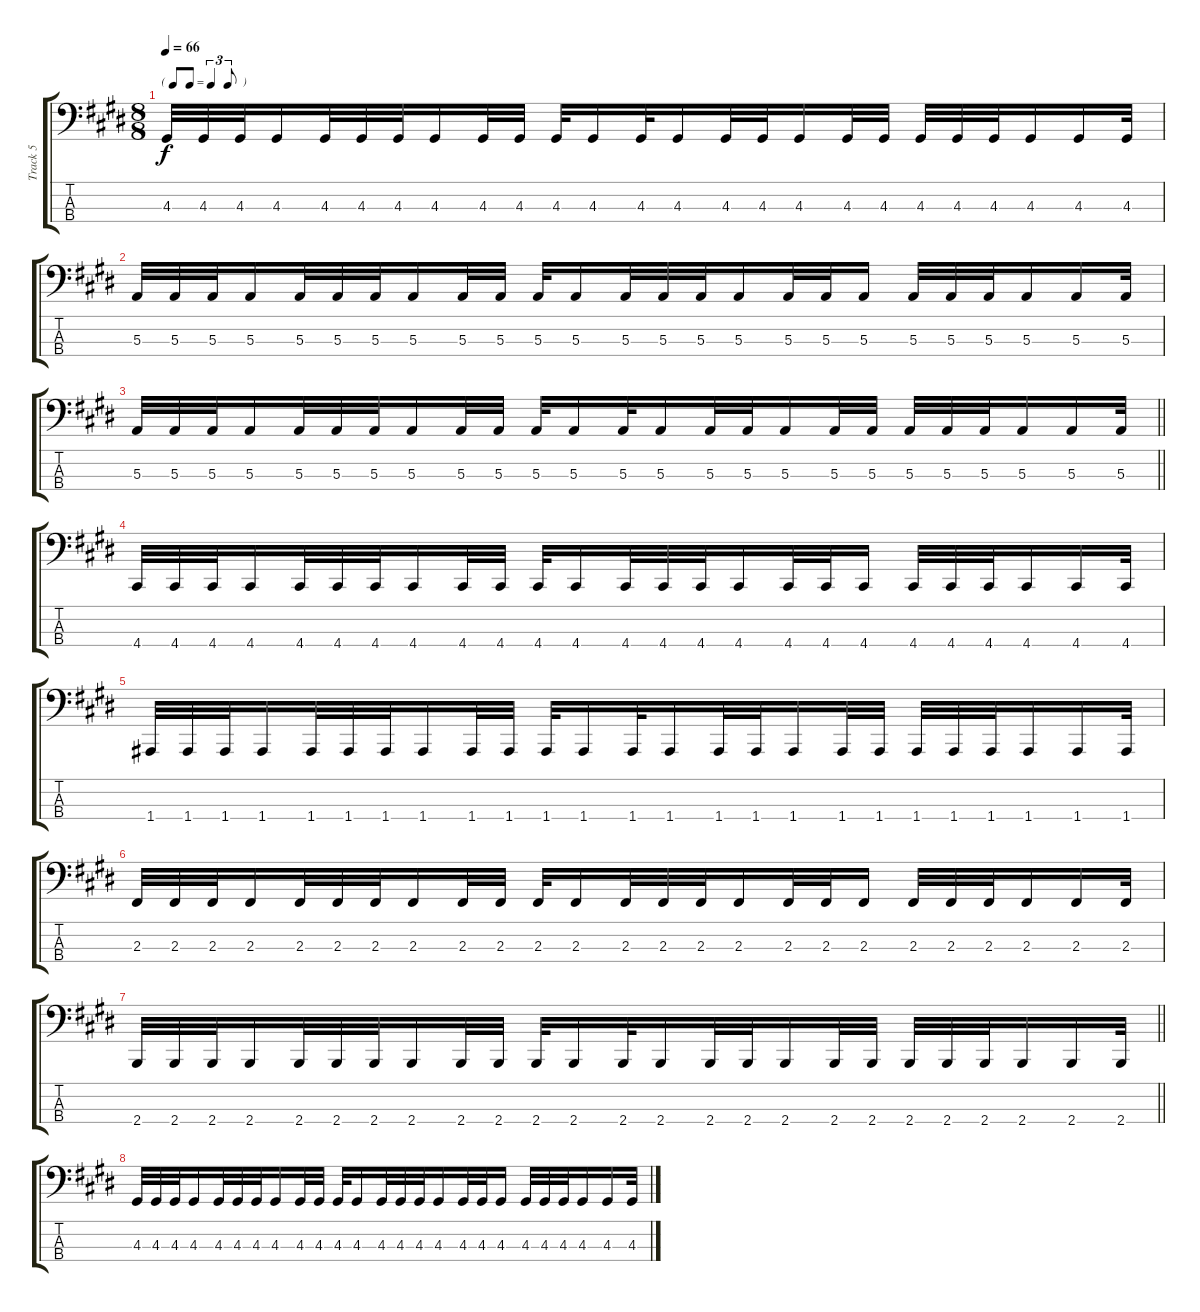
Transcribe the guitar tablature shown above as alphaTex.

\track ("Track 5" "Track 5") {instrument electricbasspick}
\staff {score tabs}
\tuning (D2 A1 E1 A0) {hide}
\ts (8 8)
\tf triplet8th
\tempo 66
\clef f4
\ks c#minor
4.3.32{dy f} 4.3.32 4.3.32 4.3.16 4.3.32 4.3.32 4.3.32 4.3.16 4.3.32 4.3.32 4.3.32 4.3.16 4.3.32 4.3.16 4.3.32 4.3.32 4.3.16 4.3.32 4.3.32 4.3.32 4.3.32 4.3.32 4.3.16 4.3.16 4.3.32 |
5.3.32 5.3.32 5.3.32 5.3.16 5.3.32 5.3.32 5.3.32 5.3.16 5.3.32 5.3.32 5.3.32 5.3.16 5.3.32 5.3.32 5.3.32 5.3.16 5.3.32 5.3.32 5.3.16 5.3.32 5.3.32 5.3.32 5.3.16 5.3.16 5.3.32 |
\barLineRight lightlight
5.3.32 5.3.32 5.3.32 5.3.16 5.3.32 5.3.32 5.3.32 5.3.16 5.3.32 5.3.32 5.3.32 5.3.16 5.3.32 5.3.16 5.3.32 5.3.32 5.3.16 5.3.32 5.3.32 5.3.32 5.3.32 5.3.32 5.3.16 5.3.16 5.3.32 |
4.4.32 4.4.32 4.4.32 4.4.16 4.4.32 4.4.32 4.4.32 4.4.16 4.4.32 4.4.32 4.4.32 4.4.16 4.4.32 4.4.32 4.4.32 4.4.16 4.4.32 4.4.32 4.4.16 4.4.32 4.4.32 4.4.32 4.4.16 4.4.16 4.4.32 |
1.4.32 1.4.32 1.4.32 1.4.16 1.4.32 1.4.32 1.4.32 1.4.16 1.4.32 1.4.32 1.4.32 1.4.16 1.4.32 1.4.16 1.4.32 1.4.32 1.4.16 1.4.32 1.4.32 1.4.32 1.4.32 1.4.32 1.4.16 1.4.16 1.4.32 |
2.3.32 2.3.32 2.3.32 2.3.16 2.3.32 2.3.32 2.3.32 2.3.16 2.3.32 2.3.32 2.3.32 2.3.16 2.3.32 2.3.32 2.3.32 2.3.16 2.3.32 2.3.32 2.3.16 2.3.32 2.3.32 2.3.32 2.3.16 2.3.16 2.3.32 |
\barLineRight lightlight
2.4.32 2.4.32 2.4.32 2.4.16 2.4.32 2.4.32 2.4.32 2.4.16 2.4.32 2.4.32 2.4.32 2.4.16 2.4.32 2.4.16 2.4.32 2.4.32 2.4.16 2.4.32 2.4.32 2.4.32 2.4.32 2.4.32 2.4.16 2.4.16 2.4.32 |
4.3.32 4.3.32 4.3.32 4.3.16 4.3.32 4.3.32 4.3.32 4.3.16 4.3.32 4.3.32 4.3.32 4.3.16 4.3.32 4.3.32 4.3.32 4.3.16 4.3.32 4.3.32 4.3.16 4.3.32 4.3.32 4.3.32 4.3.16 4.3.16 4.3.32
